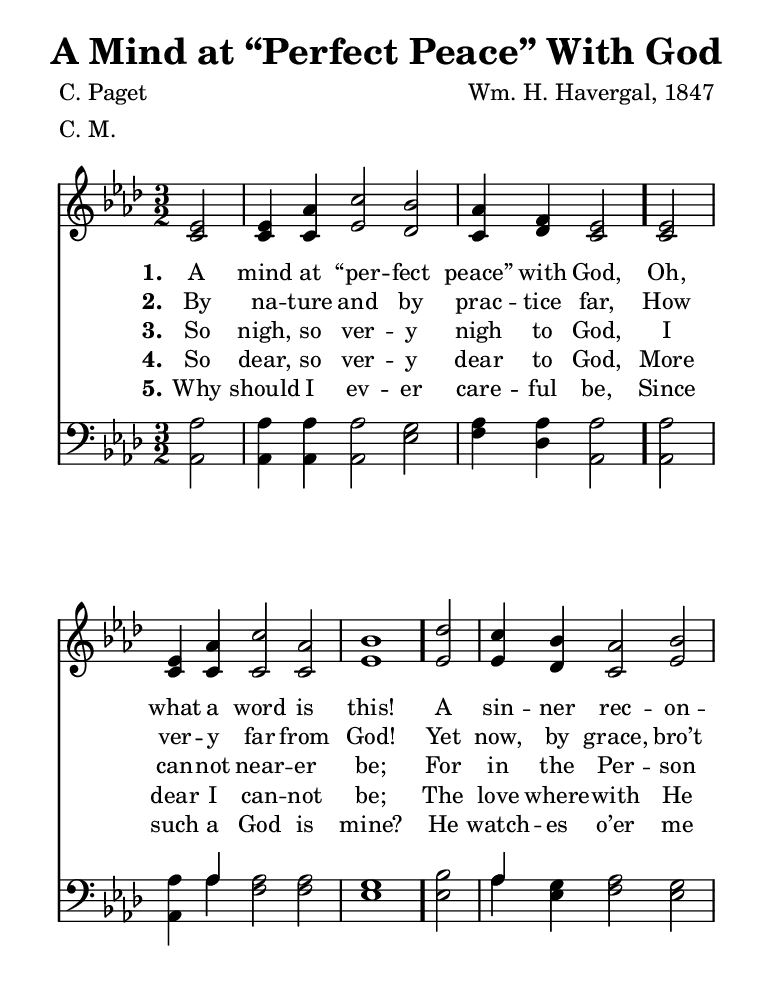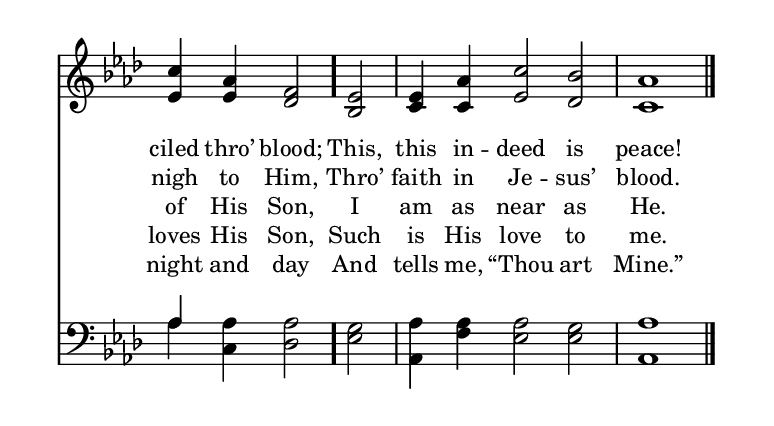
\include "common/global.ily"
\paper {
  \include "common/paper.ily"
  ragged-bottom = ##t
  system-system-spacing.padding = 11
}

\header{
  hymnnumber = "252"
  title = "A Mind at “Perfect Peace” With God"
  tunename = "Evan"
  meter = "C. M."
  poet = "C. Paget"
  composer = "Wm. H. Havergal, 1847"
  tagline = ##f
}

global = {
  \include "common/overrides.ily"
  \override Staff.TimeSignature.style = #'numbered
  \time 3/2
  \override Score.MetronomeMark.transparent = ##t % hide all fermata changes too
  \tempo 4=100
  \key aes \major
  \partial 2
  \autoBeamOff
}

patternA = { c2 | c4 c c2 c | c4 c c2 }
patternB = { c2 | c4 c c2 c | c1 }

notesSoprano = {
\global
\relative c' {

  \changePitch \patternA { ees | ees aes c bes | aes f ees }
  \changePitch \patternB { ees | ees aes c aes | bes } \eogbreak
  \changePitch \patternA { des | c bes aes bes | c aes f }
  \changePitch \patternB { ees | ees aes c bes | aes } \eogbreak

  \bar "|."

}
}

notesAlto = {
\global
\relative e' {

  \changePitch \patternA { c | c c ees des | c des c }
  \changePitch \patternB { c | c c c c | ees }
  \changePitch \patternA { ees | ees des c ees | ees ees des }
  \changePitch \patternB { bes | c c ees des | c }

}
}

notesTenor = {
\global
\relative a {

  \changePitch \patternA { aes | aes aes aes g | aes aes aes }
  \changePitch \patternB { aes | aes aes aes aes | g }
  \changePitch \patternA { bes | aes g aes g | aes aes aes }
  \changePitch \patternB { g | aes aes aes g | aes }

}
}

notesBass = {
\global
\relative f, {

  \changePitch \patternA { aes | aes aes aes ees' | f des aes }
  \changePitch \patternB { aes | aes aes' f f | ees }
  \changePitch \patternA { ees | aes ees f ees | aes c, des }
  \changePitch \patternB { ees | aes, f' ees ees | aes, }

}
}

wordsA = \lyricmode {
\set stanza = "1."

A mind at “per -- fect peace” with God, \bar "."
Oh, what a word is this! \bar "."
A sin -- ner rec -- on -- ciled thro’ blood; \bar "."
This, this in -- deed is peace! \bar "."

}

wordsB = \lyricmode {
\set stanza = "2."

By na -- ture and by prac -- tice far,
How ver -- y far from God!
Yet now, by grace, bro’t nigh to Him,
Thro’ faith in Je -- sus’ blood.

}

wordsC = \lyricmode {
\set stanza = "3."

So nigh, so ver -- y nigh to God,
I can -- not near -- er be;
For in the Per -- son of His Son,
I am as near as He.

}

wordsD = \lyricmode {
\set stanza = "4."

So dear, so ver -- y dear to God,
More dear I can -- not be;
The love where -- with He loves His Son,
Such is His love to me.

}

wordsE = \lyricmode {
\set stanza = "5."

Why should I ev -- er care -- ful be,
Since such a God is mine?
He watch -- es o’er me night and day
And tells me, “Thou art Mine.”

}

\score {
  \context ChoirStaff <<
    \context Staff = upper <<
      \set Staff.autoBeaming = ##f
      \set ChoirStaff.systemStartDelimiter = #'SystemStartBar
      \set ChoirStaff.printPartCombineTexts = ##f
      \partcombine #'(2 . 9) \notesSoprano \notesAlto
      \context NullVoice = sopranos { \voiceOne << \notesSoprano >> }
      \context NullVoice = altos { \voiceTwo << \notesAlto >> }
      \context Lyrics = one   \lyricsto sopranos \wordsA
      \context Lyrics = two   \lyricsto sopranos \wordsB
      \context Lyrics = three \lyricsto sopranos \wordsC
      \context Lyrics = four  \lyricsto sopranos \wordsD
      \context Lyrics = five  \lyricsto sopranos \wordsE
    >>
    \context Staff = men <<
      \set Staff.autoBeaming = ##f
      \clef bass
      \set ChoirStaff.printPartCombineTexts = ##f
      \partcombine #'(2 . 9) \notesTenor \notesBass
      \context NullVoice = tenors { \voiceOne << \notesTenor >> }
      \context NullVoice = basses { \voiceTwo << \notesBass >> }
    >>
  >>
  \layout {
    \include "common/layout.ily"
  }
  \midi{
    \include "common/midi.ily"
  }
}

\version "2.19.49"  % necessary for upgrading to future LilyPond versions.

% vi:set et ts=2 sw=2 ai nocindent syntax=lilypond:
